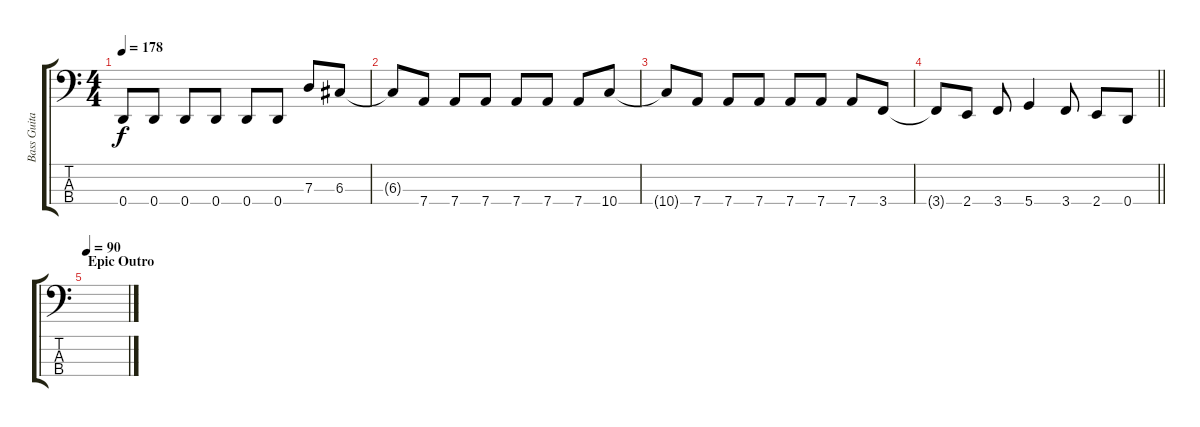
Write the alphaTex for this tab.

\track ("Bass Guitar" "Bass Guita") {instrument electricbassfinger}
\staff {score tabs}
\tuning (F2 C2 G1 D1) {hide}
\ts (4 4)
\tempo 178
\clef f4
\ks c
0.4.8{dy f} 0.4.8 0.4.8 0.4.8 0.4.8 0.4.8 7.3.8 6.3.8 |
6.3{t}.8 7.4.8 7.4.8 7.4.8 7.4.8 7.4.8 7.4.8 10.4.8 |
10.4{t}.8 7.4.8 7.4.8 7.4.8 7.4.8 7.4.8 7.4.8 3.4.8 |
\barLineRight lightlight
3.4{t}.8 2.4.8 3.4.8 5.4.4 3.4.8 2.4.8 0.4.8 |
\section ("" "Epic Outro")
\tempo 90
